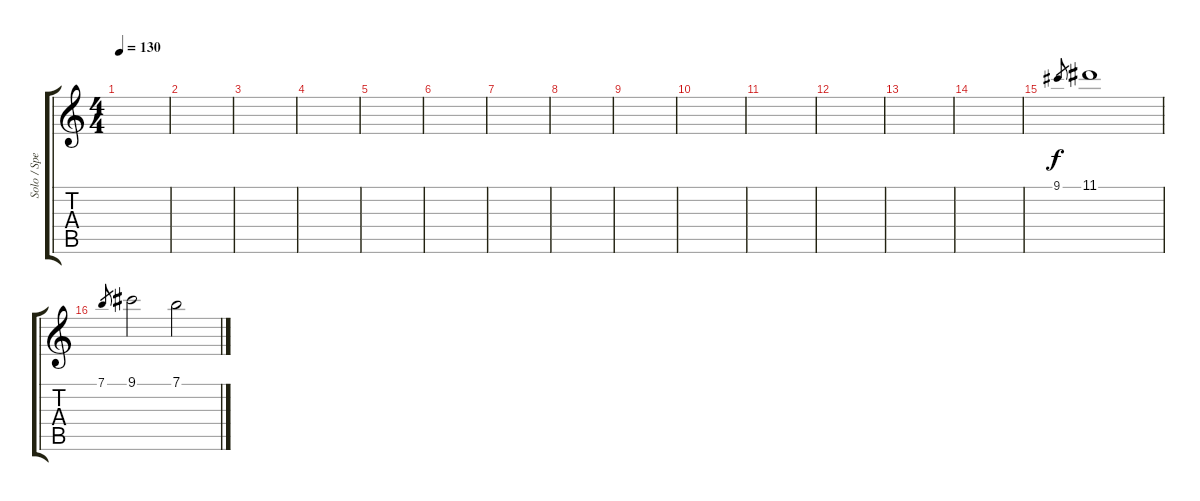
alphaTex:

\track ("Solo / Special" "Solo / Spe") {mute instrument overdrivenguitar}
\staff {score tabs}
\tuning (E4 B3 G3 D3 A2 E2) {hide}
\ts (4 4)
\tempo 130
\clef g2
\ks c
|
|
|
|
|
|
|
|
|
|
|
|
|
|
9.1.8{gr} 11.1.1 |
7.1.8{gr} 9.1.2 7.1.2
